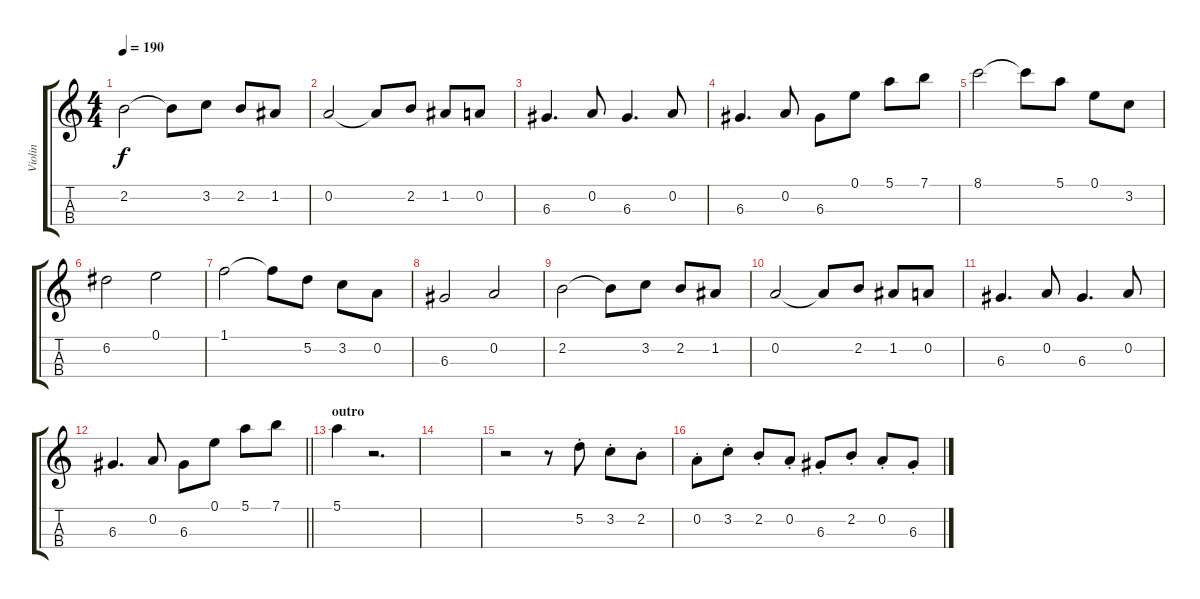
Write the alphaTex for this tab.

\track ("Violin" "Violin") {instrument violin}
\staff {score tabs}
\tuning (E5 A4 D4 G3) {hide}
\ts (4 4)
\tempo 190
\clef g2
\ks c
2.2.2{dy f} 2.2{t}.8 3.2.8 2.2.8 1.2.8 |
0.2.2 0.2{t}.8 2.2.8 1.2.8 0.2.8 |
6.3.4{d} 0.2.8 6.3.4{d} 0.2.8 |
6.3.4{d} 0.2.8 6.3.8 0.1.8 5.1.8 7.1.8 |
8.1.2 8.1{t}.8 5.1.8 0.1.8 3.2.8 |
6.2.2 0.1.2 |
1.1.2 1.1{t}.8 5.2.8 3.2.8 0.2.8 |
6.3.2 0.2.2 |
2.2.2 2.2{t}.8 3.2.8 2.2.8 1.2.8 |
0.2.2 0.2{t}.8 2.2.8 1.2.8 0.2.8 |
6.3.4{d} 0.2.8 6.3.4{d} 0.2.8 |
\barLineRight lightlight
6.3.4{d} 0.2.8 6.3.8 0.1.8 5.1.8 7.1.8 |
\section ("" "outro")
5.1.4 r.2{d} |
|
r.2 r.8 5.2{st}.8 3.2{st}.8 2.2{st}.8 |
0.2{st}.8 3.2{st}.8 2.2{st}.8 0.2{st}.8 6.3{st}.8 2.2{st}.8 0.2{st}.8 6.3{st}.8
